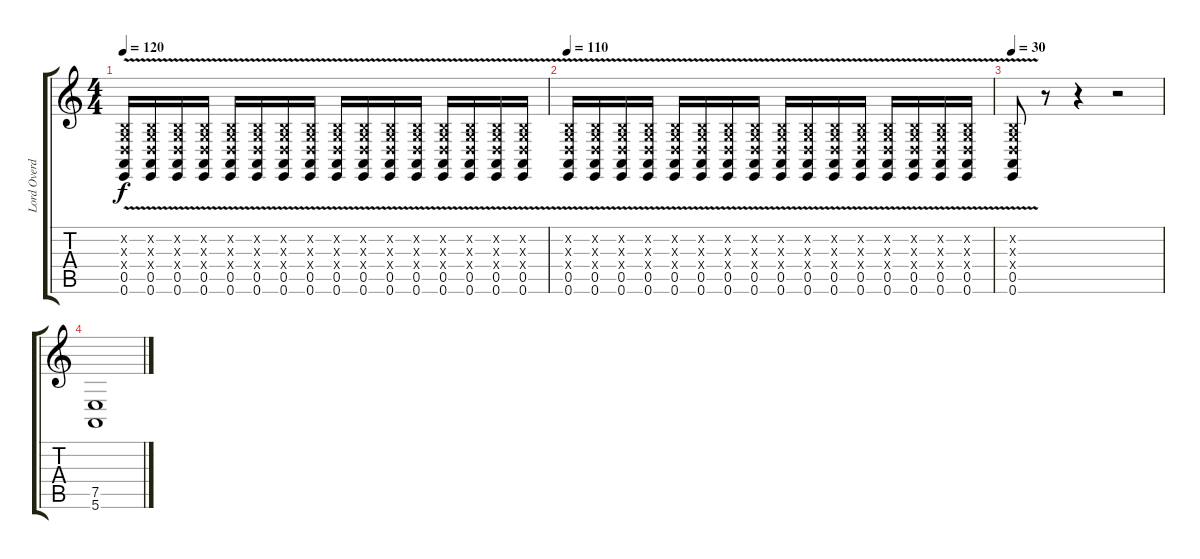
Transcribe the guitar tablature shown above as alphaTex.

\track ("Lord Overdub" "Lord Overd") {instrument drawbarorgan}
\staff {score tabs}
\tuning (E4 B3 G3 D3 A2 E2) {hide}
\ts (4 4)
\tempo 120
\clef g2
\ks c
(0.2{v x} 0.3{v x} 0.4{v x} 0.5{v} 0.6{v}).16{dy f volume 10} (0.2{v x} 0.3{v x} 0.4{v x} 0.5{v} 0.6{v}).16 (0.2{v x} 0.3{v x} 0.4{v x} 0.5{v} 0.6{v}).16 (0.2{v x} 0.3{v x} 0.4{v x} 0.5{v} 0.6{v}).16 (0.2{v x} 0.3{v x} 0.4{v x} 0.5{v} 0.6{v}).16 (0.2{v x} 0.3{v x} 0.4{v x} 0.5{v} 0.6{v}).16 (0.2{v x} 0.3{v x} 0.4{v x} 0.5{v} 0.6{v}).16 (0.2{v x} 0.3{v x} 0.4{v x} 0.5{v} 0.6{v}).16 (0.2{v x} 0.3{v x} 0.4{v x} 0.5{v} 0.6{v}).16 (0.2{v x} 0.3{v x} 0.4{v x} 0.5{v} 0.6{v}).16 (0.2{v x} 0.3{v x} 0.4{v x} 0.5{v} 0.6{v}).16 (0.2{v x} 0.3{v x} 0.4{v x} 0.5{v} 0.6{v}).16 (0.2{v x} 0.3{v x} 0.4{v x} 0.5{v} 0.6{v}).16 (0.2{v x} 0.3{v x} 0.4{v x} 0.5{v} 0.6{v}).16 (0.2{v x} 0.3{v x} 0.4{v x} 0.5{v} 0.6{v}).16 (0.2{v x} 0.3{v x} 0.4{v x} 0.5{v} 0.6{v}).16 |
\tempo 110
(0.2{v x} 0.3{v x} 0.4{v x} 0.5{v} 0.6{v}).16 (0.2{v x} 0.3{v x} 0.4{v x} 0.5{v} 0.6{v}).16 (0.2{v x} 0.3{v x} 0.4{v x} 0.5{v} 0.6{v}).16 (0.2{v x} 0.3{v x} 0.4{v x} 0.5{v} 0.6{v}).16 (0.2{v x} 0.3{v x} 0.4{v x} 0.5{v} 0.6{v}).16 (0.2{v x} 0.3{v x} 0.4{v x} 0.5{v} 0.6{v}).16 (0.2{v x} 0.3{v x} 0.4{v x} 0.5{v} 0.6{v}).16 (0.2{v x} 0.3{v x} 0.4{v x} 0.5{v} 0.6{v}).16 (0.2{v x} 0.3{v x} 0.4{v x} 0.5{v} 0.6{v}).16 (0.2{v x} 0.3{v x} 0.4{v x} 0.5{v} 0.6{v}).16 (0.2{v x} 0.3{v x} 0.4{v x} 0.5{v} 0.6{v}).16 (0.2{v x} 0.3{v x} 0.4{v x} 0.5{v} 0.6{v}).16 (0.2{v x} 0.3{v x} 0.4{v x} 0.5{v} 0.6{v}).16 (0.2{v x} 0.3{v x} 0.4{v x} 0.5{v} 0.6{v}).16 (0.2{v x} 0.3{v x} 0.4{v x} 0.5{v} 0.6{v}).16 (0.2{v x} 0.3{v x} 0.4{v x} 0.5{v} 0.6{v}).16 |
\tempo 30
(0.2{v x} 0.3{v x} 0.4{v x} 0.5{v} 0.6{v}).8 r.8 r.4 r.2 |
(7.5 5.6).1
